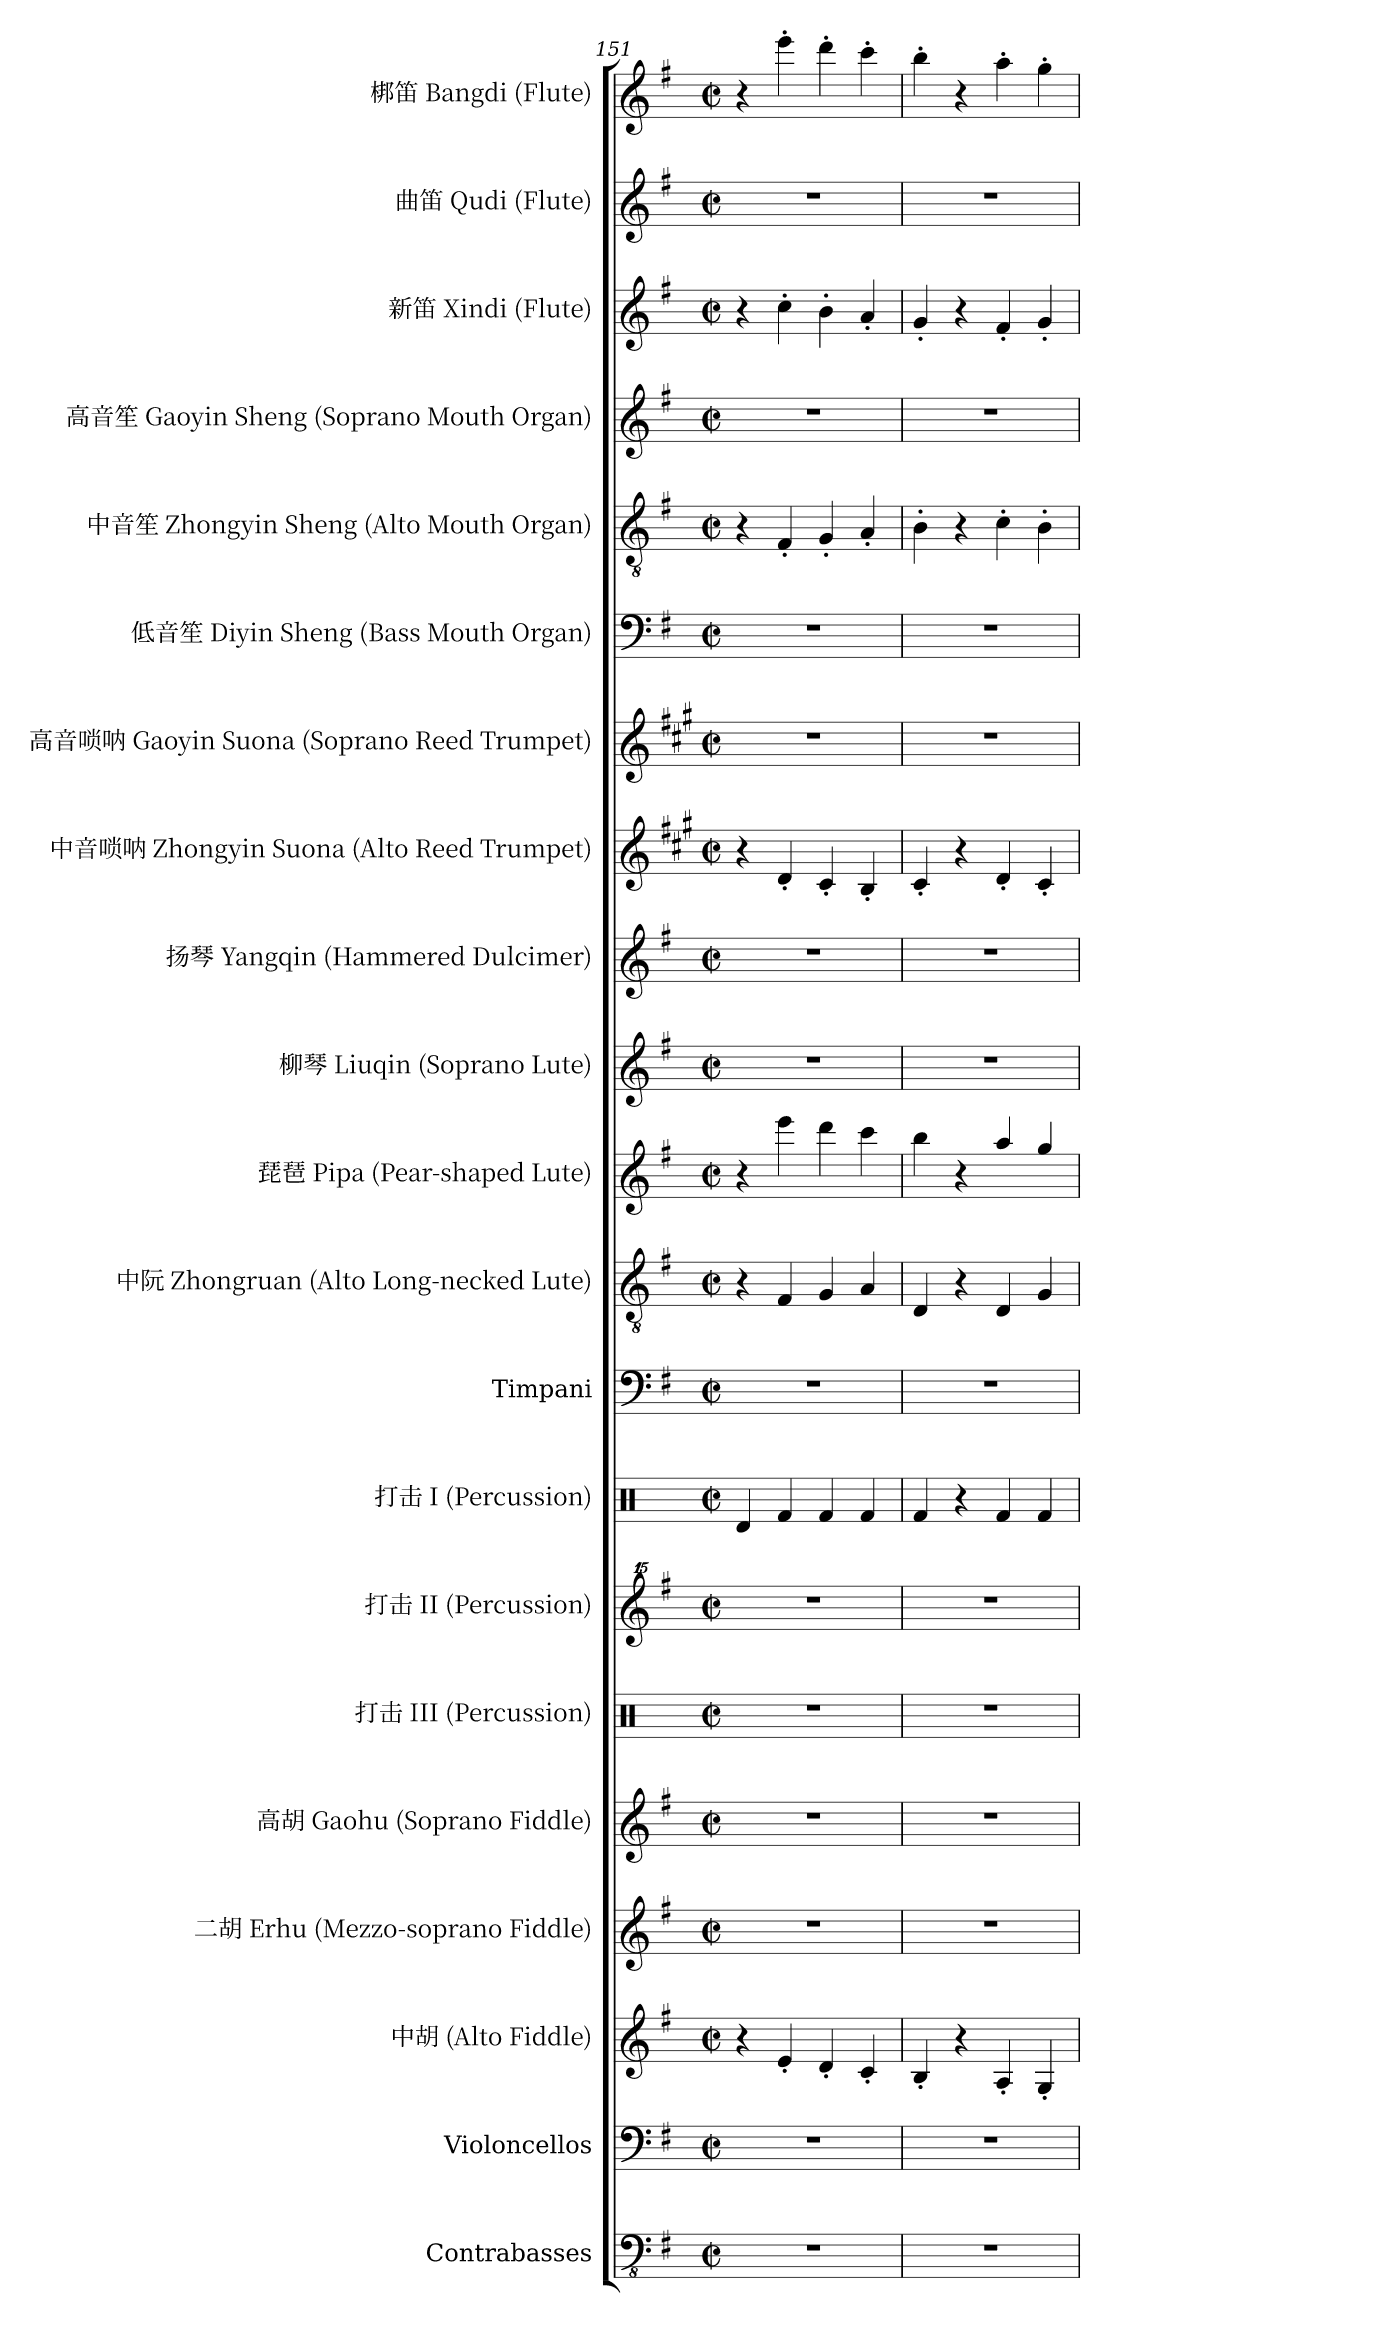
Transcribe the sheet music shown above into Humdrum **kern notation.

**kern	**kern	**kern	**kern	**kern	**kern	**kern	**kern	**kern	**kern	**kern	**kern	**kern	**kern	**kern	**kern	**kern	**kern	**kern	**kern	**kern
*part21	*part20	*part19	*part18	*part17	*part16	*part15	*part14	*part13	*part12	*part11	*part10	*part9	*part8	*part7	*part6	*part5	*part4	*part3	*part2	*part1
*staff21	*staff20	*staff19	*staff18	*staff17	*staff16	*staff15	*staff14	*staff13	*staff12	*staff11	*staff10	*staff9	*staff8	*staff7	*staff6	*staff5	*staff4	*staff3	*staff2	*staff1
*I"Contrabasses	*I"Violoncellos	*I"中胡 (Alto Fiddle)	*I"二胡 Erhu (Mezzo-soprano Fiddle)	*I"高胡 Gaohu (Soprano Fiddle)	*I"打击 III (Percussion)	*I"打击 II (Percussion)	*I"打击 I (Percussion)	*I"Timpani	*I"中阮 Zhongruan (Alto Long-necked Lute)	*I"琵琶 Pipa (Pear-shaped Lute)	*I"柳琴 Liuqin (Soprano Lute)	*I"扬琴 Yangqin  (Hammered Dulcimer)	*I"中音唢呐 Zhongyin Suona (Alto Reed Trumpet)	*I"高音唢呐 Gaoyin Suona (Soprano Reed Trumpet)	*I"低音笙 Diyin Sheng (Bass Mouth Organ)	*I"中音笙 Zhongyin Sheng (Alto Mouth Organ)	*I"高音笙 Gaoyin Sheng (Soprano Mouth Organ)	*I"新笛 Xindi (Flute)	*I"曲笛 Qudi (Flute)	*I"梆笛 Bangdi (Flute)
*I'Cbs.	*I'Vcs.	*	*	*	*I'打击 III	*I'打击 II	*I'打击 I	*I'Timp.	*	*	*	*	*	*	*	*	*	*	*	*
*clefFv4	*clefF4	*clefG2	*clefG2	*clefG2	*clefX	*clefG^^2	*clefX	*clefF4	*clefGv2	*clefG2	*clefG2	*clefG2	*clefG2	*clefG2	*clefF4	*clefGv2	*clefG2	*clefG2	*clefG2	*clefG2
*	*	*	*	*	*	*	*	*	*	*ITrd7c12	*	*	*ITrd1c2	*ITrd1c2	*	*	*	*	*	*
*k[f#]	*k[f#]	*k[f#]	*k[f#]	*k[f#]	*k[]	*k[f#]	*k[]	*k[f#]	*k[f#]	*k[f#]	*k[f#]	*k[f#]	*k[f#]	*k[f#]	*k[f#]	*k[f#]	*k[f#]	*k[f#]	*k[f#]	*k[f#]
*M2/2	*M2/2	*M2/2	*M2/2	*M2/2	*M2/2	*M2/2	*M2/2	*M2/2	*M2/2	*M2/2	*M2/2	*M2/2	*M2/2	*M2/2	*M2/2	*M2/2	*M2/2	*M2/2	*M2/2	*M2/2
*met(c|)	*met(c|)	*met(c|)	*met(c|)	*met(c|)	*met(c|)	*met(c|)	*met(c|)	*met(c|)	*met(c|)	*met(c|)	*met(c|)	*met(c|)	*met(c|)	*met(c|)	*met(c|)	*met(c|)	*met(c|)	*met(c|)	*met(c|)	*met(c|)
=151	=151	=151	=151	=151	=151	=151	=151	=151	=151	=151	=151	=151	=151	=151	=151	=151	=151	=151	=151	=151
1r	1r	4r	1r	1r	1r	1r	4Rd/	1r	4r	4r	1r	1r	4r	1r	1r	4r	1r	4r	1r	4r
.	.	4e'/	.	.	.	.	4Rf/	.	4F#/	4ee\	.	.	4c'/	.	.	4F#'/	.	4cc'\	.	4eee'\
.	.	4d'/	.	.	.	.	4Rf/	.	4G/	4dd\	.	.	4B'/	.	.	4G'/	.	4b'\	.	4ddd'\
.	.	4c'/	.	.	.	.	4Rf/	.	4A/	4cc\	.	.	4A'/	.	.	4A'/	.	4a'/	.	4ccc'\
=152	=152	=152	=152	=152	=152	=152	=152	=152	=152	=152	=152	=152	=152	=152	=152	=152	=152	=152	=152	=152
1r	1r	4B'/	1r	1r	1r	1r	4Rf/	1r	4D/	4b\	1r	1r	4B'/	1r	1r	4B'\	1r	4g'/	1r	4bb'\
.	.	4r	.	.	.	.	4r	.	4r	4r	.	.	4r	.	.	4r	.	4r	.	4r
.	.	4A'/	.	.	.	.	4Rf/	.	4D/	4a/	.	.	4c'/	.	.	4c'\	.	4f#'/	.	4aa'\
.	.	4G'/	.	.	.	.	4Rf/	.	4G/	4g/	.	.	4B'/	.	.	4B'\	.	4g'/	.	4gg'\
=	=	=	=	=	=	=	=	=	=	=	=	=	=	=	=	=	=	=	=	=
*-	*-	*-	*-	*-	*-	*-	*-	*-	*-	*-	*-	*-	*-	*-	*-	*-	*-	*-	*-	*-
